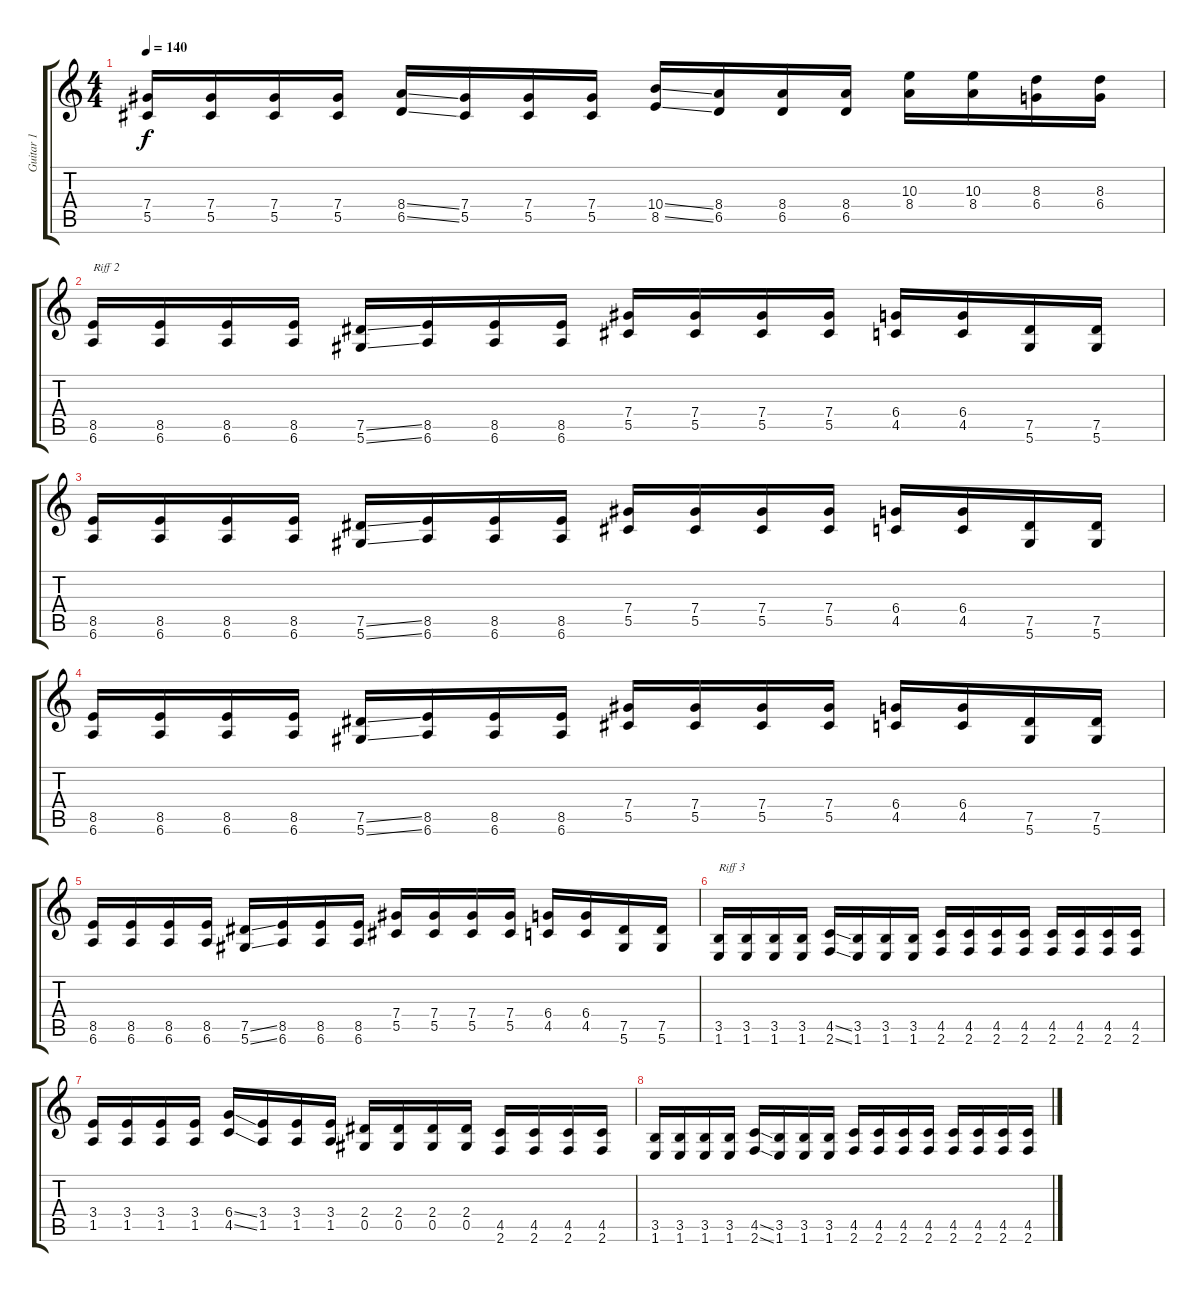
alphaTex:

\track ("Guitar 1" "Guitar 1") {instrument distortionguitar}
\staff {score tabs}
\tuning (Eb4 Bb3 Gb3 Db3 Ab2 Eb2) {hide}
\ts (4 4)
\tempo 140
\clef g2
\ks c
(7.4 5.5).16{dy f} (7.4 5.5).16 (7.4 5.5).16 (7.4 5.5).16 (8.4{ss} 6.5{ss}).16 (7.4 5.5).16 (7.4 5.5).16 (7.4 5.5).16 (10.4{ss} 8.5{ss}).16 (8.4 6.5).16 (8.4 6.5).16 (8.4 6.5).16 (10.3 8.4).16 (10.3 8.4).16 (8.3 6.4).16 (8.3 6.4).16 |
(8.5 6.6).16{txt "Riff 2"} (8.5 6.6).16 (8.5 6.6).16 (8.5 6.6).16 (7.5{ss} 5.6{ss}).16 (8.5 6.6).16 (8.5 6.6).16 (8.5 6.6).16 (7.4 5.5).16 (7.4 5.5).16 (7.4 5.5).16 (7.4 5.5).16 (6.4 4.5).16 (6.4 4.5).16 (7.5 5.6).16 (7.5 5.6).16 |
(8.5 6.6).16 (8.5 6.6).16 (8.5 6.6).16 (8.5 6.6).16 (7.5{ss} 5.6{ss}).16 (8.5 6.6).16 (8.5 6.6).16 (8.5 6.6).16 (7.4 5.5).16 (7.4 5.5).16 (7.4 5.5).16 (7.4 5.5).16 (6.4 4.5).16 (6.4 4.5).16 (7.5 5.6).16 (7.5 5.6).16 |
(8.5 6.6).16 (8.5 6.6).16 (8.5 6.6).16 (8.5 6.6).16 (7.5{ss} 5.6{ss}).16 (8.5 6.6).16 (8.5 6.6).16 (8.5 6.6).16 (7.4 5.5).16 (7.4 5.5).16 (7.4 5.5).16 (7.4 5.5).16 (6.4 4.5).16 (6.4 4.5).16 (7.5 5.6).16 (7.5 5.6).16 |
(8.5 6.6).16 (8.5 6.6).16 (8.5 6.6).16 (8.5 6.6).16 (7.5{ss} 5.6{ss}).16 (8.5 6.6).16 (8.5 6.6).16 (8.5 6.6).16 (7.4 5.5).16 (7.4 5.5).16 (7.4 5.5).16 (7.4 5.5).16 (6.4 4.5).16 (6.4 4.5).16 (7.5 5.6).16 (7.5 5.6).16 |
(3.5 1.6).16{txt "Riff 3"} (3.5 1.6).16 (3.5 1.6).16 (3.5 1.6).16 (4.5{ss} 2.6{ss}).16 (3.5 1.6).16 (3.5 1.6).16 (3.5 1.6).16 (4.5 2.6).16 (4.5 2.6).16 (4.5 2.6).16 (4.5 2.6).16 (4.5 2.6).16 (4.5 2.6).16 (4.5 2.6).16 (4.5 2.6).16 |
(3.4 1.5).16 (3.4 1.5).16 (3.4 1.5).16 (3.4 1.5).16 (6.4{ss} 4.5{ss}).16 (3.4 1.5).16 (3.4 1.5).16 (3.4 1.5).16 (2.4 0.5).16 (2.4 0.5).16 (2.4 0.5).16 (2.4 0.5).16 (4.5 2.6).16 (4.5 2.6).16 (4.5 2.6).16 (4.5 2.6).16 |
(3.5 1.6).16{txt " "} (3.5 1.6).16 (3.5 1.6).16 (3.5 1.6).16 (4.5{ss} 2.6{ss}).16 (3.5 1.6).16 (3.5 1.6).16 (3.5 1.6).16 (4.5 2.6).16 (4.5 2.6).16 (4.5 2.6).16 (4.5 2.6).16 (4.5 2.6).16 (4.5 2.6).16 (4.5 2.6).16 (4.5 2.6).16
